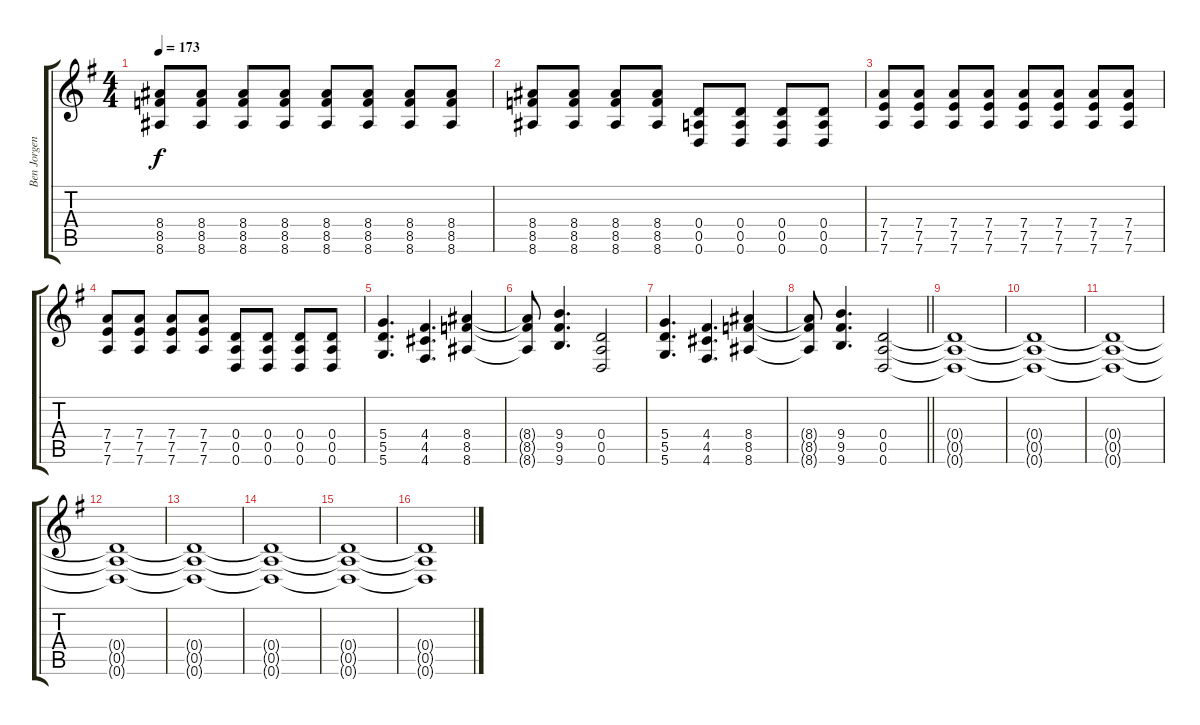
\track ("Ben Jorgensen" "Ben Jorgen") {instrument distortionguitar}
\staff {score tabs}
\tuning (E4 B3 G3 D3 A2 D2) {hide}
\ts (4 4)
\tempo 173
\clef g2
\ks g
(8.4 8.5 8.6).8{dy f} (8.4 8.5 8.6).8 (8.4 8.5 8.6).8 (8.4 8.5 8.6).8 (8.4 8.5 8.6).8 (8.4 8.5 8.6).8 (8.4 8.5 8.6).8 (8.4 8.5 8.6).8 |
(8.4 8.5 8.6).8 (8.4 8.5 8.6).8 (8.4 8.5 8.6).8 (8.4 8.5 8.6).8 (0.4 0.5 0.6).8 (0.4 0.5 0.6).8 (0.4 0.5 0.6).8 (0.4 0.5 0.6).8 |
(7.4 7.5 7.6).8 (7.4 7.5 7.6).8 (7.4 7.5 7.6).8 (7.4 7.5 7.6).8 (7.4 7.5 7.6).8 (7.4 7.5 7.6).8 (7.4 7.5 7.6).8 (7.4 7.5 7.6).8 |
(7.4 7.5 7.6).8 (7.4 7.5 7.6).8 (7.4 7.5 7.6).8 (7.4 7.5 7.6).8 (0.4 0.5 0.6).8 (0.4 0.5 0.6).8 (0.4 0.5 0.6).8 (0.4 0.5 0.6).8 |
(5.4 5.5 5.6).4{d} (4.4 4.5 4.6).4{d} (8.4 8.5 8.6).4 |
(8.4{t} 8.5{t} 8.6{t}).8 (9.4 9.5 9.6).4{d} (0.4 0.5 0.6).2 |
(5.4 5.5 5.6).4{d} (4.4 4.5 4.6).4{d} (8.4 8.5 8.6).4 |
\barLineRight lightlight
(8.4{t} 8.5{t} 8.6{t}).8 (9.4 9.5 9.6).4{d} (0.4 0.5 0.6).2{volume 8} |
(0.4{t} 0.5{t} 0.6{t}).1 |
(0.4{t} 0.5{t} 0.6{t}).1 |
(0.4{t} 0.5{t} 0.6{t}).1 |
(0.4{t} 0.5{t} 0.6{t}).1 |
(0.4{t} 0.5{t} 0.6{t}).1{volume 0} |
(0.4{t} 0.5{t} 0.6{t}).1 |
(0.4{t} 0.5{t} 0.6{t}).1 |
(0.4{t} 0.5{t} 0.6{t}).1
